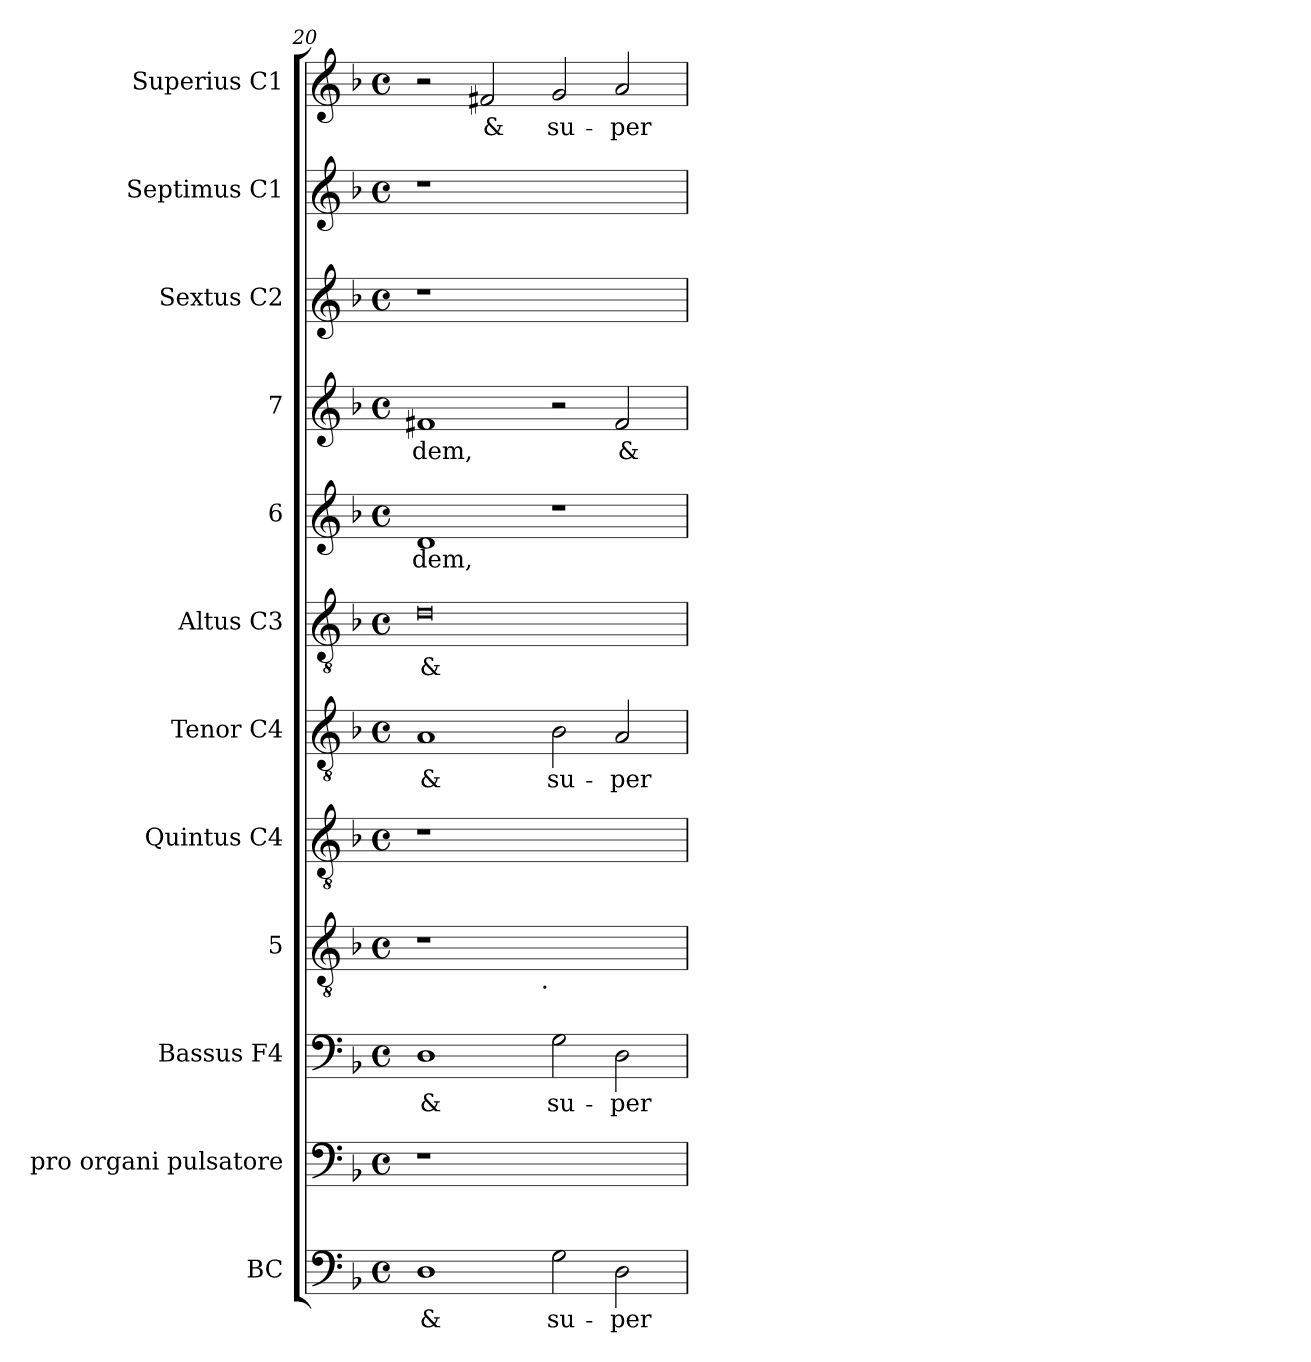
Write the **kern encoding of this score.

**kern	**text	**kern	**kern	**text	**kern	**kern	**kern	**text	**kern	**text	**kern	**text	**kern	**text	**kern	**kern	**kern	**text
*part12	*part12	*part11	*part10	*part10	*part9	*part8	*part7	*part7	*part6	*part6	*part5	*part5	*part4	*part4	*part3	*part2	*part1	*part1
*staff12	*staff12	*staff11	*staff10	*staff10	*staff9	*staff8	*staff7	*staff7	*staff6	*staff6	*staff5	*staff5	*staff4	*staff4	*staff3	*staff2	*staff1	*staff1
*I"BC	*	*I"pro organi  pulsatore	*I"Bassus  F4	*	*I"5	*I"Quintus  C4	*I"Tenor  C4	*	*I"Altus  C3	*	*I"6	*	*I"7	*	*I"Sextus  C2	*I"Septimus  C1	*I"Superius  C1	*
*I'BC	*	*	*I'B	*	*	*	*I'T	*	*I'A	*	*	*	*	*	*	*	*I'S	*
*clefF4	*	*clefF4	*clefF4	*	*clefGv2	*clefGv2	*clefGv2	*	*clefGv2	*	*clefG2	*	*clefG2	*	*clefG2	*clefG2	*clefG2	*
*k[b-]	*	*k[b-]	*k[b-]	*	*k[b-]	*k[b-]	*k[b-]	*	*k[b-]	*	*k[b-]	*	*k[b-]	*	*k[b-]	*k[b-]	*k[b-]	*
*F:	*	*F:	*F:	*	*F:	*F:	*F:	*	*F:	*	*F:	*	*F:	*	*F:	*F:	*F:	*
*M4/4	*	*M4/4	*M4/4	*	*M4/4	*M4/4	*M4/4	*	*M4/4	*	*M4/4	*	*M4/4	*	*M4/4	*M4/4	*M4/4	*
*met(c)	*	*met(c)	*met(c)	*	*met(c)	*met(c)	*met(c)	*	*met(c)	*	*met(c)	*	*met(c)	*	*met(c)	*met(c)	*met(c)	*
=20	=20	=20	=20	=20	=20	=20	=20	=20	=20	=20	=20	=20	=20	=20	=20	=20	=20	=20
!	!LO:LY:a:cj	!	!	!LO:LY:b:cj	!	!	!	!LO:LY:b:cj	!	!LO:LY:b:cj	!	!LO:LY:b:cj	!	!LO:LY:b:cj	!	!	!	!
*	*	*	*	*	*^	*	*	*	*	*	*	*	*	*	*	*	*	*
1D	&	1r	1D	&	1r	2ryy	1r	1A	&	0d	&	1d	-dem,	1f#X	-dem,	1r	1r	2r	.
!	!	!	!	!	!	!	!	!	!	!	!	!	!	!	!	!	!	!	!LO:LY:b:cj
.	.	.	.	.	.	4...ryy	.	.	.	.	.	.	.	.	.	.	.	2f#X/	&
!	!	!	!	!	!	!LO:TX:b:t=.	!	!	!	!	!	!	!	!	!	!	!	!	!
.	.	.	.	.	.	1ryy	.	.	.	.	.	.	.	.	.	.	.	.	.
!	!LO:LY:a:cj	!	!	!LO:LY:b:cj	!	!	!	!	!LO:LY:b:cj	!	!	!	!	!	!	!	!	!	!LO:LY:b:cj
2G\	su-	1ryy	2G\	su-	1ryy	.	1ryy	2B-\	su-	.	.	1r	.	2r	.	1ryy	1ryy	2g/	su-
!	!LO:LY:a:cj	!	!	!LO:LY:b:cj	!	!	!	!	!LO:LY:b:cj	!	!	!	!	!	!LO:LY:b:cj	!	!	!	!LO:LY:b:cj
2D\	-per	.	2D\	-per	.	.	.	2A/	-per	.	.	.	.	2f#/	&	.	.	2a/	-per
.	.	.	.	.	.	32ryy	.	.	.	.	.	.	.	.	.	.	.	.	.
*	*	*	*	*	*v	*v	*	*	*	*	*	*	*	*	*	*	*	*	*
=	=	=	=	=	=	=	=	=	=	=	=	=	=	=	=	=	=	=
*-	*-	*-	*-	*-	*-	*-	*-	*-	*-	*-	*-	*-	*-	*-	*-	*-	*-	*-
